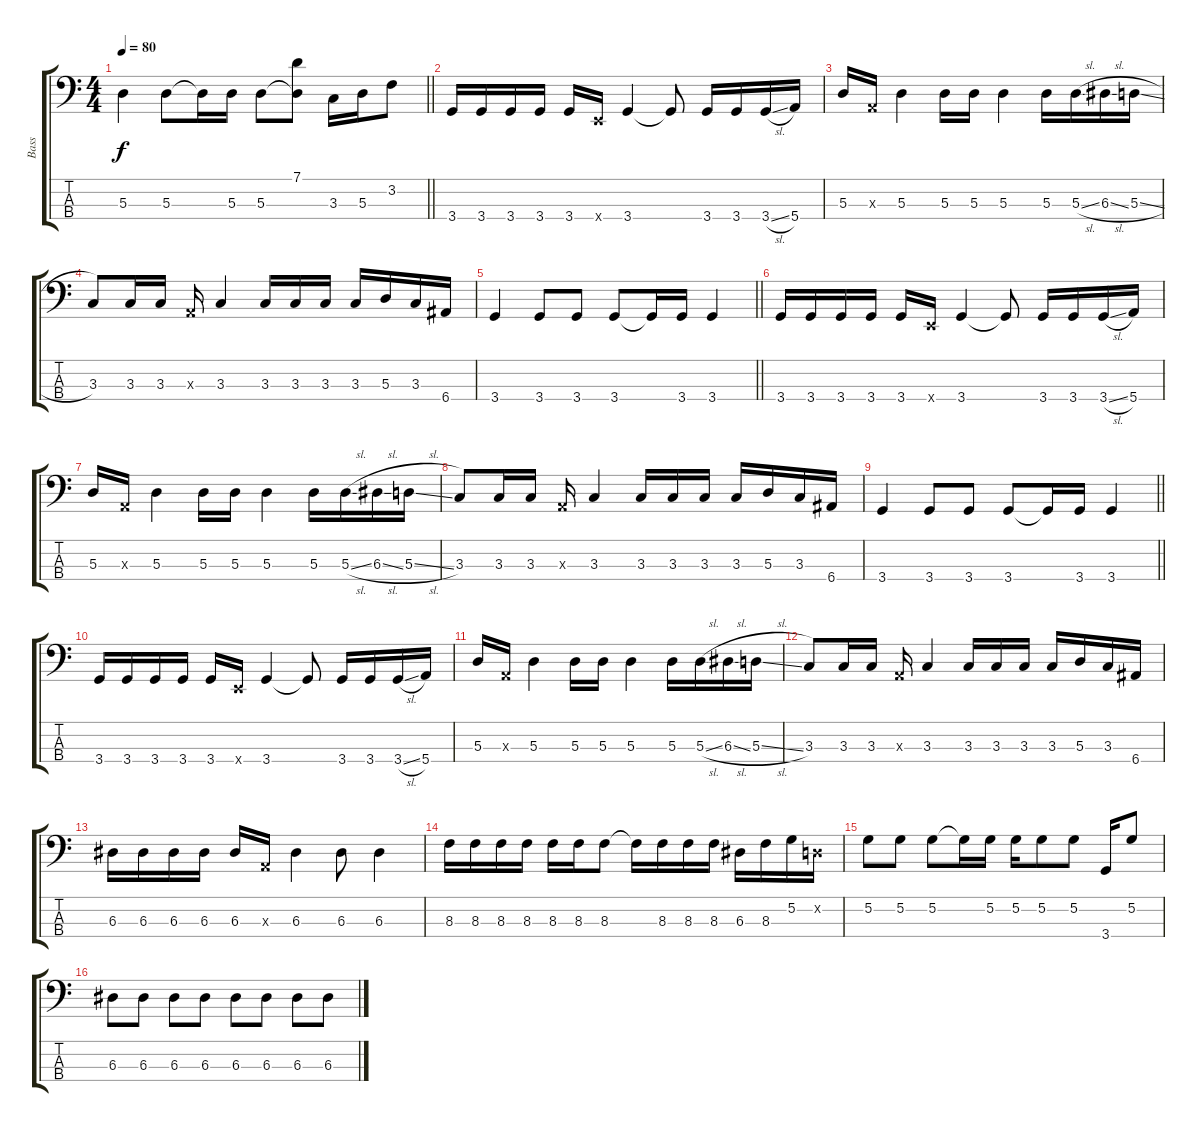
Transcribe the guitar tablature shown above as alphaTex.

\track ("Bass" "Bass") {instrument electricbassfinger}
\staff {score tabs}
\tuning (G2 D2 A1 E1) {hide}
\ts (4 4)
\tempo 80
\clef f4
\barLineRight lightlight
\ks c
5.3.4{dy f} 5.3.8 5.3{t}.16 5.3.16 5.3.8 (7.1 5.3{t}).8 3.3.16 5.3.16 3.2.8 |
3.4.16 3.4.16 3.4.16 3.4.16 3.4.16 0.4{x}.16 3.4.4 3.4{t}.8 3.4.16 3.4.16 3.4{sl}.16 5.4.16 |
5.3.16 0.3{x}.16 5.3.4 5.3.16 5.3.16 5.3.4 5.3.16 5.3{sl}.16 6.3{sl}.16 5.3{sl}.16 |
3.3.8 3.3.16 3.3.16 0.3{x}.16 3.3.4 3.3.16 3.3.16 3.3.16 3.3.16 5.3.16 3.3.16 6.4.16 |
\barLineRight lightlight
3.4.4 3.4.8 3.4.8 3.4.8 3.4{t}.16 3.4.16 3.4.4 |
3.4.16 3.4.16 3.4.16 3.4.16 3.4.16 0.4{x}.16 3.4.4 3.4{t}.8 3.4.16 3.4.16 3.4{sl}.16 5.4.16 |
5.3.16 0.3{x}.16 5.3.4 5.3.16 5.3.16 5.3.4 5.3.16 5.3{sl}.16 6.3{sl}.16 5.3{sl}.16 |
3.3.8 3.3.16 3.3.16 0.3{x}.16 3.3.4 3.3.16 3.3.16 3.3.16 3.3.16 5.3.16 3.3.16 6.4.16 |
\barLineRight lightlight
3.4.4 3.4.8 3.4.8 3.4.8 3.4{t}.16 3.4.16 3.4.4 |
3.4.16 3.4.16 3.4.16 3.4.16 3.4.16 0.4{x}.16 3.4.4 3.4{t}.8 3.4.16 3.4.16 3.4{sl}.16 5.4.16 |
5.3.16 0.3{x}.16 5.3.4 5.3.16 5.3.16 5.3.4 5.3.16 5.3{sl}.16 6.3{sl}.16 5.3{sl}.16 |
3.3.8 3.3.16 3.3.16 0.3{x}.16 3.3.4 3.3.16 3.3.16 3.3.16 3.3.16 5.3.16 3.3.16 6.4.16 |
6.3.16 6.3.16 6.3.16 6.3.16 6.3.16 0.3{x}.16 6.3.4 6.3.8 6.3.4 |
8.3.16 8.3.16 8.3.16 8.3.16 8.3.16 8.3.16 8.3.8 8.3{t}.16 8.3.16 8.3.16 8.3.16 6.3.16 8.3.16 5.2.16 0.2{x}.16 |
5.2.8 5.2.8 5.2.8 5.2{t}.16 5.2.16 5.2.16 5.2.8 5.2.8 3.4.16 5.2.8 |
6.3.8 6.3.8 6.3.8 6.3.8 6.3.8 6.3.8 6.3.8 6.3.8
